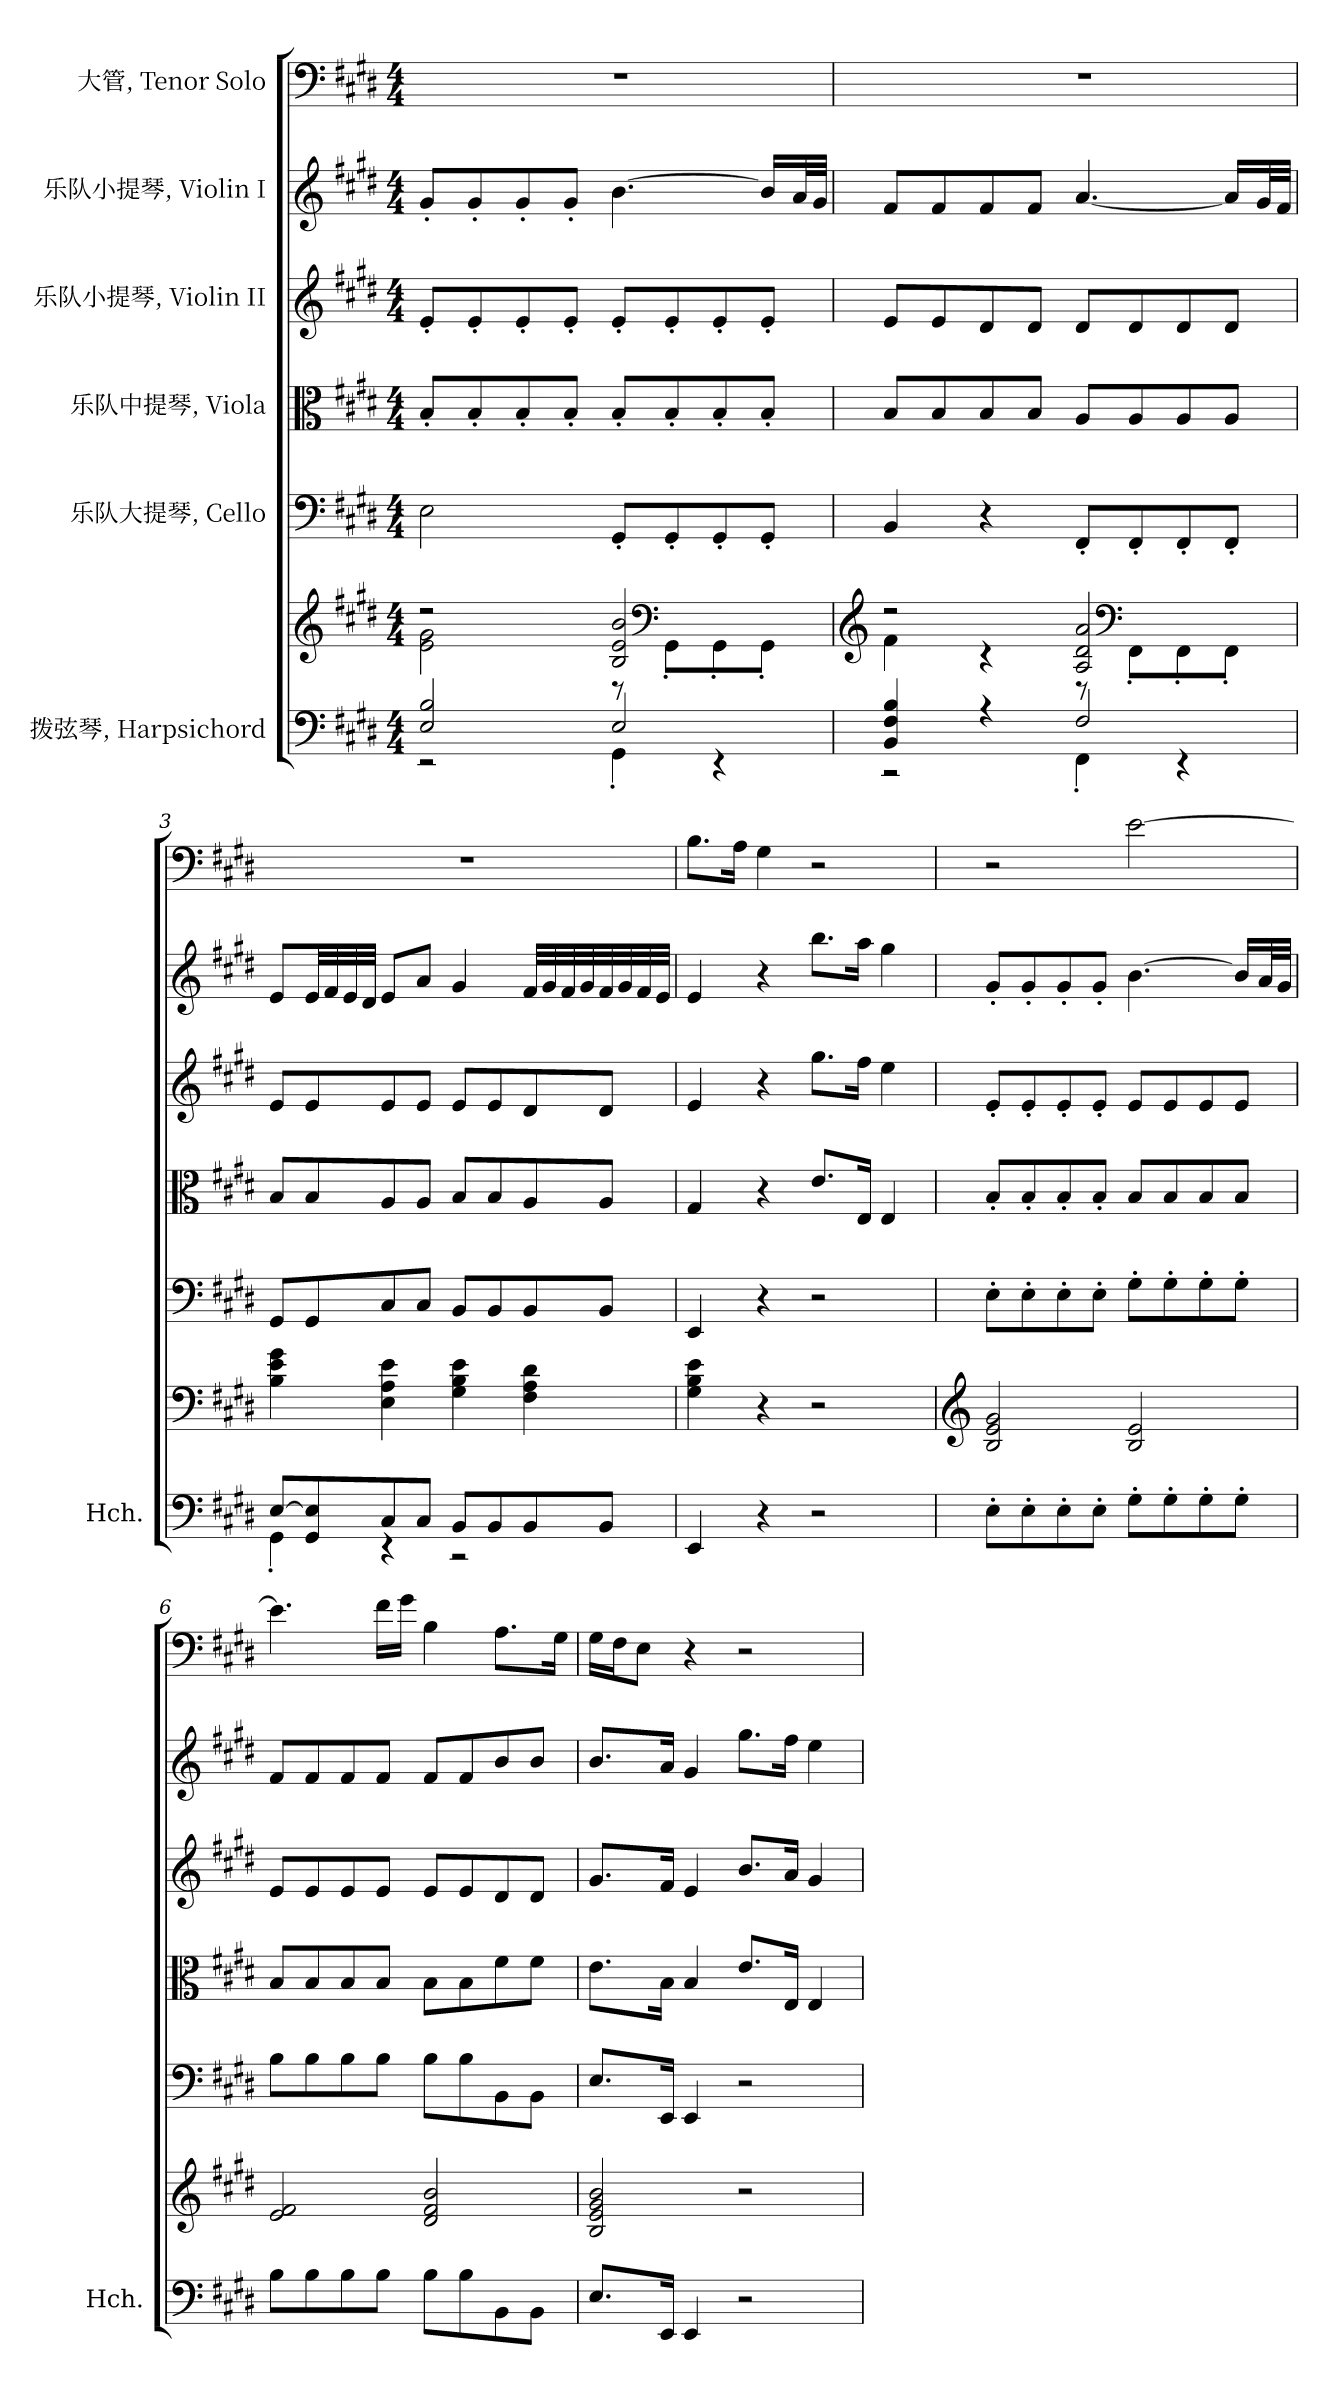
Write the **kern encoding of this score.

**kern	**kern	**kern	**kern	**kern	**kern	**kern
*part6	*part6	*part5	*part4	*part3	*part2	*part1
*staff7	*staff6	*staff5	*staff4	*staff3	*staff2	*staff1
*I"拨弦琴, Harpsichord	*	*I"乐队大提琴, Cello	*I"乐队中提琴, Viola	*I"乐队小提琴, Violin II	*I"乐队小提琴, Violin I	*I"大管, Tenor Solo
*I'Hch.	*	*	*	*	*	*
*clefF4	*clefG2	*clefF4	*clefC3	*clefG2	*clefG2	*clefF4
*k[f#c#g#d#]	*k[f#c#g#d#]	*k[f#c#g#d#]	*k[f#c#g#d#]	*k[f#c#g#d#]	*k[f#c#g#d#]	*k[f#c#g#d#]
*M4/4	*M4/4	*M4/4	*M4/4	*M4/4	*M4/4	*M4/4
*MM55	*MM55	*MM55	*MM55	*MM55	*MM55	*MM55
=1	=1	=1	=1	=1	=1	=1
*^	*^	*	*	*	*	*
2E/ 2B/	2r	2r	2e\ 2g#\	2E\	8B'/L	8e'/L	8g#'/L	1r
.	.	.	.	.	8B'/	8e'/	8g#'/	.
.	.	.	.	.	8B'/	8e'/	8g#'/	.
.	.	.	.	.	8B'/J	8e'/J	8g#'/J	.
2E/	4GG#'\	2B/ 2e/ 2b/	8r	8GG#'/L	8B'/L	8e'/L	[4.b\	.
*	*	*clefF4	*	*	*	*	*	*
.	.	.	8GG#'\L	8GG#'/	8B'/	8e'/	.	.
.	4r	.	8GG#'\	8GG#'/	8B'/	8e'/	.	.
.	.	.	8GG#'\J	8GG#'/J	8B'/J	8e'/J	16b/LL]	.
.	.	.	.	.	.	.	32a/L	.
.	.	.	.	.	.	.	32g#/JJJ	.
=2	=2	=2	=2	=2	=2	=2	=2	=2
*	*	*clefG2	*	*	*	*	*	*
4BB/ 4F#/ 4B/	2r	2r	4f#\	4BB/	8B/L	8e/L	8f#/L	1r
.	.	.	.	.	8B/	8e/	8f#/	.
4r	.	.	4r	4r	8B/	8d#/	8f#/	.
.	.	.	.	.	8B/J	8d#/J	8f#/J	.
2F#/	4FF#'\	2A/ 2d#/ 2a/	8r	8FF#'/L	8A/L	8d#/L	[4.a/	.
*	*	*clefF4	*	*	*	*	*	*
.	.	.	8FF#'\L	8FF#'/	8A/	8d#/	.	.
.	4r	.	8FF#'\	8FF#'/	8A/	8d#/	.	.
.	.	.	8FF#'\J	8FF#'/J	8A/J	8d#/J	16a/LL]	.
.	.	.	.	.	.	.	32g#/L	.
.	.	.	.	.	.	.	32f#/JJJ	.
*	*	*v	*v	*	*	*	*	*
!!LO:PB:g=z
=3	=3	=3	=3	=3	=3	=3	=3
[8E/L	4GG#'\	4B\ 4e\ 4g#\	8GG#/L	8B/L	8e/L	8e/L	1r
8GG#/ 8E/]	.	.	8GG#/	8B/	8e/	32e/LL	.
.	.	.	.	.	.	32f#/	.
.	.	.	.	.	.	32e/	.
.	.	.	.	.	.	32d#/JJJ	.
8C#/	4r	4E\ 4A\ 4e\	8C#/	8A/	8e/	8e/L	.
8C#/J	.	.	8C#/J	8A/J	8e/J	8a/J	.
8BB/L	2r	4G#\ 4B\ 4e\	8BB/L	8B/L	8e/L	4g#/	.
8BB/	.	.	8BB/	8B/	8e/	.	.
8BB/	.	4F#\ 4A\ 4d#\	8BB/	8A/	8d#/	32f#/LLL	.
.	.	.	.	.	.	32g#/	.
.	.	.	.	.	.	32f#/	.
.	.	.	.	.	.	32g#/	.
8BB/J	.	.	8BB/J	8A/J	8d#/J	32f#/	.
.	.	.	.	.	.	32g#/	.
.	.	.	.	.	.	32f#/	.
.	.	.	.	.	.	32e/JJJ	.
*v	*v	*	*	*	*	*	*
=4	=4	=4	=4	=4	=4	=4
4EE/	4G#\ 4B\ 4e\	4EE/	4G#/	4e/	4e/	8.B\L
.	.	.	.	.	.	16A\Jk
4r	4r	4r	4r	4r	4r	4G#\
2r	2r	2r	8.e/L	8.gg#\L	8.bb\L	2r
.	.	.	16E/Jk	16ff#\Jk	16aa\Jk	.
.	.	.	4E/	4ee\	4gg#\	.
=5	=5	=5	=5	=5	=5	=5
*	*clefG2	*	*	*	*	*
8E'\L	2B/ 2e/ 2g#/	8E'\L	8B'/L	8e'/L	8g#'/L	2r
8E'\	.	8E'\	8B'/	8e'/	8g#'/	.
8E'\	.	8E'\	8B'/	8e'/	8g#'/	.
8E'\J	.	8E'\J	8B'/J	8e'/J	8g#'/J	.
8G#'\L	2B/ 2e/	8G#'\L	8B/L	8e/L	[4.b\	[2e\
8G#'\	.	8G#'\	8B/	8e/	.	.
8G#'\	.	8G#'\	8B/	8e/	.	.
8G#'\J	.	8G#'\J	8B/J	8e/J	16b/LL]	.
.	.	.	.	.	32a/L	.
.	.	.	.	.	32g#/JJJ	.
!!LO:PB:g=z
=6	=6	=6	=6	=6	=6	=6
8B\L	2e/ 2f#/	8B\L	8B/L	8e/L	8f#/L	4.e\]
8B\	.	8B\	8B/	8e/	8f#/	.
8B\	.	8B\	8B/	8e/	8f#/	.
8B\J	.	8B\J	8B/J	8e/J	8f#/J	16f#\LL
.	.	.	.	.	.	16g#\JJ
8B\L	2d#/ 2f#/ 2b/	8B\L	8B\L	8e/L	8f#/L	4B\
8B\	.	8B\	8B\	8e/	8f#/	.
8BB\	.	8BB\	8f#\	8d#/	8b/	8.A\L
8BB\J	.	8BB\J	8f#\J	8d#/J	8b/J	.
.	.	.	.	.	.	16G#\Jk
=7	=7	=7	=7	=7	=7	=7
8.E/L	2B/ 2e/ 2g#/ 2b/	8.E/L	8.e\L	8.g#/L	8.b/L	16G#\LL
.	.	.	.	.	.	16F#\J
.	.	.	.	.	.	8E\J
16EE/Jk	.	16EE/Jk	16B\Jk	16f#/Jk	16a/Jk	.
4EE/	.	4EE/	4B/	4e/	4g#/	4r
2r	2r	2r	8.e/L	8.b/L	8.gg#\L	2r
.	.	.	16E/Jk	16a/Jk	16ff#\Jk	.
.	.	.	4E/	4g#/	4ee\	.
=	=	=	=	=	=	=
*-	*-	*-	*-	*-	*-	*-
